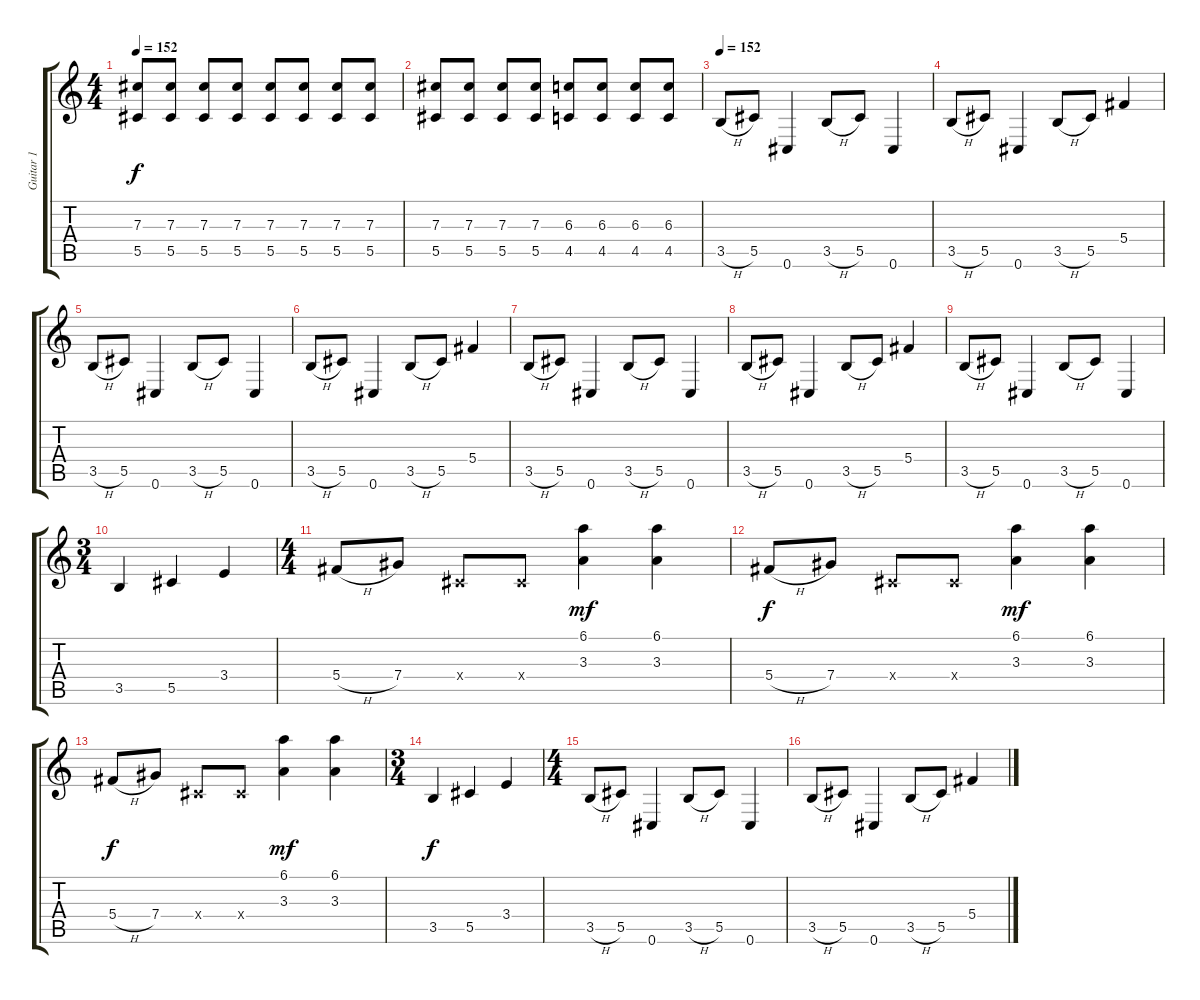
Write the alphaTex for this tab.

\track ("Guitar 1" "Guitar 1") {instrument overdrivenguitar}
\staff {score tabs}
\tuning (Eb4 Bb3 Gb3 Db3 Ab2 Db2) {hide}
\ts (4 4)
\tempo 152
\clef g2
\ks c
(7.3 5.5).8{dy f} (7.3 5.5).8 (7.3 5.5).8 (7.3 5.5).8 (7.3 5.5).8 (7.3 5.5).8 (7.3 5.5).8 (7.3 5.5).8 |
(7.3 5.5).8 (7.3 5.5).8 (7.3 5.5).8 (7.3 5.5).8 (6.3 4.5).8 (6.3 4.5).8 (6.3 4.5).8 (6.3 4.5).8 |
\tempo 152
3.5{h}.8{volume 15 instrument overdrivenguitar} 5.5.8 0.6.4 3.5{h}.8 5.5.8 0.6.4 |
3.5{h}.8{volume 15 instrument overdrivenguitar} 5.5.8 0.6.4 3.5{h}.8 5.5.8 5.4.4 |
3.5{h}.8{volume 15 instrument overdrivenguitar} 5.5.8 0.6.4 3.5{h}.8 5.5.8 0.6.4 |
3.5{h}.8{volume 15 instrument overdrivenguitar} 5.5.8 0.6.4 3.5{h}.8 5.5.8 5.4.4 |
3.5{h}.8{volume 15 instrument overdrivenguitar} 5.5.8 0.6.4 3.5{h}.8 5.5.8 0.6.4 |
3.5{h}.8{volume 15 instrument overdrivenguitar} 5.5.8 0.6.4 3.5{h}.8 5.5.8 5.4.4 |
3.5{h}.8{volume 15 instrument overdrivenguitar} 5.5.8 0.6.4 3.5{h}.8 5.5.8 0.6.4 |
\ts (3 4)
3.5.4 5.5.4 3.4.4 |
\ts (4 4)
5.4{h}.8 7.4.8 0.4{x}.8 0.4{x}.8 (6.1 3.3).4{dy mf} (6.1 3.3).4 |
5.4{h}.8{dy f} 7.4.8 0.4{x}.8 0.4{x}.8 (6.1 3.3).4{dy mf} (6.1 3.3).4 |
5.4{h}.8{dy f} 7.4.8 0.4{x}.8 0.4{x}.8 (6.1 3.3).4{dy mf} (6.1 3.3).4 |
\ts (3 4)
3.5.4{dy f} 5.5.4 3.4.4 |
\ts (4 4)
3.5{h}.8{volume 15 instrument overdrivenguitar} 5.5.8 0.6.4 3.5{h}.8 5.5.8 0.6.4 |
3.5{h}.8{volume 15 instrument overdrivenguitar} 5.5.8 0.6.4 3.5{h}.8 5.5.8 5.4.4
